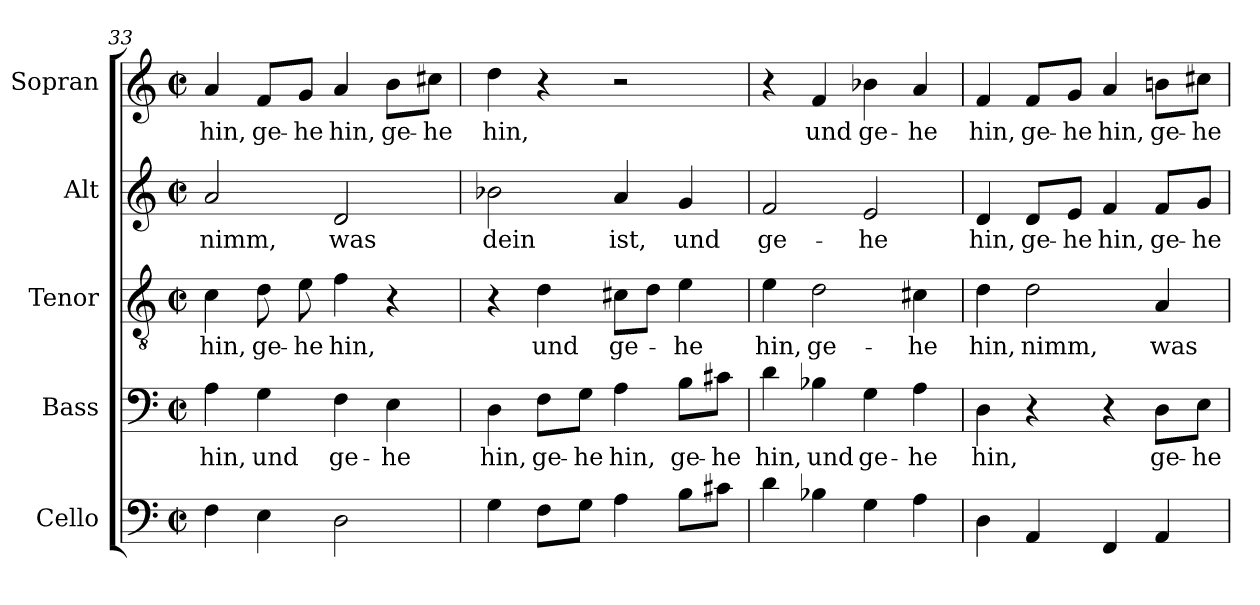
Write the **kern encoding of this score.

**kern	**kern	**text	**kern	**text	**kern	**text	**kern	**text
*part5	*part4	*part4	*part3	*part3	*part2	*part2	*part1	*part1
*staff5	*staff4	*staff4	*staff3	*staff3	*staff2	*staff2	*staff1	*staff1
*I"Cello	*I"Bass	*	*I"Tenor	*	*I"Alt	*	*I"Sopran	*
*	*I'B.	*	*I'T.	*	*I'A.	*	*I'S.	*
*clefF4	*clefF4	*	*clefGv2	*	*clefG2	*	*clefG2	*
*	*	*	*ITrd7c12	*	*	*	*	*
*k[]	*k[]	*	*k[]	*	*k[]	*	*k[]	*
*C:	*C:	*	*C:	*	*C:	*	*C:	*
*M2/2	*M2/2	*	*M2/2	*	*M2/2	*	*M2/2	*
*met(c|)	*met(c|)	*	*met(c|)	*	*met(c|)	*	*met(c|)	*
=33	=33	=33	=33	=33	=33	=33	=33	=33
!	!	!LO:LY:b:color=#000000	!	!	!	!	!	!
!	!	!	!	!LO:LY:b:color=#000000	!	!	!	!
!	!	!	!	!	!	!LO:LY:b:color=#000000	!	!
!	!	!	!	!	!	!	!	!LO:LY:b:color=#000000
4Fi\	4Ai\	hin,	4Ci\	hin,	2ai/	nimm,	4ai/	hin,
!	!	!LO:LY:b:color=#000000	!	!	!	!	!	!
!	!	!	!	!LO:LY:b:color=#000000	!	!	!	!
!	!	!	!	!	!	!	!	!LO:LY:b:color=#000000
4Ei\	4Gi\	und	8Di\	ge-	.	.	8fi/L	ge-
!	!	!	!	!LO:LY:b:color=#000000	!	!	!	!
!	!	!	!	!	!	!	!	!LO:LY:b:color=#000000
.	.	.	8Ei\	-he	.	.	8gi/J	-he
!	!	!LO:LY:b:color=#000000	!	!	!	!	!	!
!	!	!	!	!LO:LY:b:color=#000000	!	!	!	!
!	!	!	!	!	!	!LO:LY:b:color=#000000	!	!
!	!	!	!	!	!	!	!	!LO:LY:b:color=#000000
2Di\	4Fi\	ge-	4Fi\	hin,	2di/	was	4ai/	hin,
!	!	!LO:LY:b:color=#000000	!	!	!	!	!	!
!	!	!	!	!	!	!	!	!LO:LY:b:color=#000000
.	4Ei\	-he	4r	.	.	.	8bi\L	ge-
!	!	!	!	!	!	!	!	!LO:LY:b:color=#000000
.	.	.	.	.	.	.	8cc#Xi\J	-he
!!LO:LB:g=z
=34	=34	=34	=34	=34	=34	=34	=34	=34
!	!	!LO:LY:b:color=#000000	!	!	!	!	!	!
!	!	!	!	!	!	!LO:LY:b:color=#000000	!	!
!	!	!	!	!	!	!	!	!LO:LY:b:color=#000000
4Gi\	4Di\	hin,	4r	.	2b-Xi\	dein	4ddi\	hin,
!	!	!LO:LY:b:color=#000000	!	!	!	!	!	!
!	!	!	!	!LO:LY:b:color=#000000	!	!	!	!
8Fi\L	8Fi\L	ge-	4Di\	und	.	.	4r	.
!	!	!LO:LY:b:color=#000000	!	!	!	!	!	!
8Gi\J	8Gi\J	-he	.	.	.	.	.	.
!	!	!LO:LY:b:color=#000000	!	!	!	!	!	!
!	!	!	!	!LO:LY:b:color=#000000	!	!	!	!
!	!	!	!	!	!	!LO:LY:b:color=#000000	!	!
4Ai\	4Ai\	hin,	8C#Xi\L	ge-	4ai/	ist,	2r	.
.	.	.	8Di\J	.	.	.	.	.
!	!	!LO:LY:b:color=#000000	!	!	!	!	!	!
!	!	!	!	!LO:LY:b:color=#000000	!	!	!	!
!	!	!	!	!	!	!LO:LY:b:color=#000000	!	!
8Bi\L	8Bi\L	ge-	4Ei\	-he	4gi/	und	.	.
!	!	!LO:LY:b:color=#000000	!	!	!	!	!	!
8c#Xi\J	8c#Xi\J	-he	.	.	.	.	.	.
=35	=35	=35	=35	=35	=35	=35	=35	=35
!	!	!LO:LY:b:color=#000000	!	!	!	!	!	!
!	!	!	!	!LO:LY:b:color=#000000	!	!	!	!
!	!	!	!	!	!	!LO:LY:b:color=#000000	!	!
4di\	4di\	hin,	4Ei\	hin,	2fi/	ge-	4r	.
!	!	!LO:LY:b:color=#000000	!	!	!	!	!	!
!	!	!	!	!LO:LY:b:color=#000000	!	!	!	!
!	!	!	!	!	!	!	!	!LO:LY:b:color=#000000
4B-Xi\	4B-Xi\	und	2Di\	ge-	.	.	4fi/	und
!	!	!LO:LY:b:color=#000000	!	!	!	!	!	!
!	!	!	!	!	!	!LO:LY:b:color=#000000	!	!
!	!	!	!	!	!	!	!	!LO:LY:b:color=#000000
4Gi\	4Gi\	ge-	.	.	2ei/	-he	4b-Xi\	ge-
!	!	!LO:LY:b:color=#000000	!	!	!	!	!	!
!	!	!	!	!LO:LY:b:color=#000000	!	!	!	!
!	!	!	!	!	!	!	!	!LO:LY:b:color=#000000
4Ai\	4Ai\	-he	4C#Xi\	-he	.	.	4ai/	-he
=36	=36	=36	=36	=36	=36	=36	=36	=36
!	!	!LO:LY:b:color=#000000	!	!	!	!	!	!
!	!	!	!	!LO:LY:b:color=#000000	!	!	!	!
!	!	!	!	!	!	!LO:LY:b:color=#000000	!	!
!	!	!	!	!	!	!	!	!LO:LY:b:color=#000000
4Di\	4Di\	hin,	4Di\	hin,	4di/	hin,	4fi/	hin,
!	!	!	!	!LO:LY:b:color=#000000	!	!	!	!
!	!	!	!	!	!	!LO:LY:b:color=#000000	!	!
!	!	!	!	!	!	!	!	!LO:LY:b:color=#000000
4AAi/	4r	.	2Di\	nimm,	8di/L	ge-	8fi/L	ge-
!	!	!	!	!	!	!LO:LY:b:color=#000000	!	!
!	!	!	!	!	!	!	!	!LO:LY:b:color=#000000
.	.	.	.	.	8ei/J	-he	8gi/J	-he
!	!	!	!	!	!	!LO:LY:b:color=#000000	!	!
!	!	!	!	!	!	!	!	!LO:LY:b:color=#000000
4FFi/	4r	.	.	.	4fi/	hin,	4ai/	hin,
!	!	!LO:LY:b:color=#000000	!	!	!	!	!	!
!	!	!	!	!LO:LY:b:color=#000000	!	!	!	!
!	!	!	!	!	!	!LO:LY:b:color=#000000	!	!
!	!	!	!	!	!	!	!	!LO:LY:b:color=#000000
4AAi/	8Di\L	ge-	4AAi/	was	8fi/L	ge-	8bni\L	ge-
!	!	!LO:LY:b:color=#000000	!	!	!	!	!	!
!	!	!	!	!	!	!LO:LY:b:color=#000000	!	!
!	!	!	!	!	!	!	!	!LO:LY:b:color=#000000
.	8Ei\J	-he	.	.	8gi/J	-he	8cc#Xi\J	-he
=	=	=	=	=	=	=	=	=
*-	*-	*-	*-	*-	*-	*-	*-	*-
